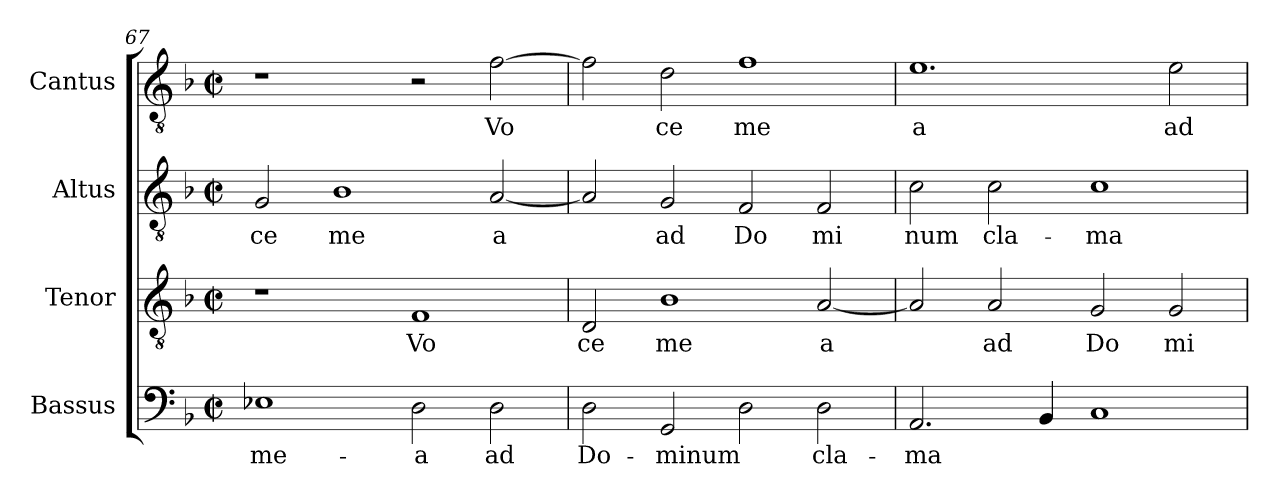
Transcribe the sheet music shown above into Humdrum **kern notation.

**kern	**text	**kern	**text	**kern	**text	**kern	**text
*part4	*part4	*part3	*part3	*part2	*part2	*part1	*part1
*staff4	*staff4	*staff3	*staff3	*staff2	*staff2	*staff1	*staff1
*I"Bassus	*	*I"Tenor	*	*I"Altus	*	*I"Cantus	*
*clefF4	*	*clefGv2	*	*clefGv2	*	*clefGv2	*
*k[b-]	*	*k[b-]	*	*k[b-]	*	*k[b-]	*
*F:	*	*F:	*	*F:	*	*F:	*
*M2/2	*	*M2/2	*	*M2/2	*	*M2/2	*
*met(c|)	*	*met(c|)	*	*met(c|)	*	*met(c|)	*
=67	=67	=67	=67	=67	=67	=67	=67
!	!LO:LY:b:cj	!	!	!	!LO:LY:b:cj	!	!
1E-	me-	1r	.	2G/	ce	1r	.
!	!	!	!	!	!LO:LY:b:cj	!	!
.	.	.	.	1B-	me	.	.
!	!LO:LY:b:cj	!	!LO:LY:b:cj	!	!	!	!
2D\	-a	1F	Vo	.	.	2r	.
!	!LO:LY:b:cj	!	!	!	!LO:LY:b:cj	!	!LO:LY:b:cj
2D\	ad	.	.	[<2A/	a	[>2f\	Vo
=68	=68	=68	=68	=68	=68	=68	=68
!	!LO:LY:b:cj	!	!LO:LY:b:cj	!	!LO:LY:b:cj	!	!LO:LY:b:cj
2D\	Do-	2D/	ce	2A/]	.	2f\]	.
!	!LO:LY:b:cj	!	!LO:LY:b:cj	!	!LO:LY:b:cj	!	!LO:LY:b:cj
2GG/	-minum	1B-	me	2G/	ad	2d\	ce
!	!LO:LY:b:cj	!	!	!	!LO:LY:b:cj	!	!LO:LY:b:cj
2D\	.	.	.	2F/	Do	1f	me
!	!LO:LY:b:cj	!	!LO:LY:b:cj	!	!LO:LY:b:cj	!	!
2D\	cla-	[<2A/	a	2F/	mi	.	.
!!LO:PB:g=z
=69	=69	=69	=69	=69	=69	=69	=69
!	!LO:LY:b:cj	!	!LO:LY:b:cj	!	!LO:LY:b:cj	!	!LO:LY:b:cj
2.AA/	-ma	2A/]	.	2c\	num	1.e	a
!	!	!	!LO:LY:b:cj	!	!LO:LY:b:cj	!	!
.	.	2A/	ad	2c\	cla-	.	.
!	!LO:LY:b:cj	!	!	!	!	!	!
4BB-/	.	.	.	.	.	.	.
!	!LO:LY:b:cj	!	!LO:LY:b:cj	!	!LO:LY:b:cj	!	!
1C	.	2G/	Do	1c	-ma-	.	.
!	!	!	!LO:LY:b:cj	!	!	!	!LO:LY:b:cj
.	.	2G/	mi	.	.	2e\	ad
=	=	=	=	=	=	=	=
*-	*-	*-	*-	*-	*-	*-	*-
